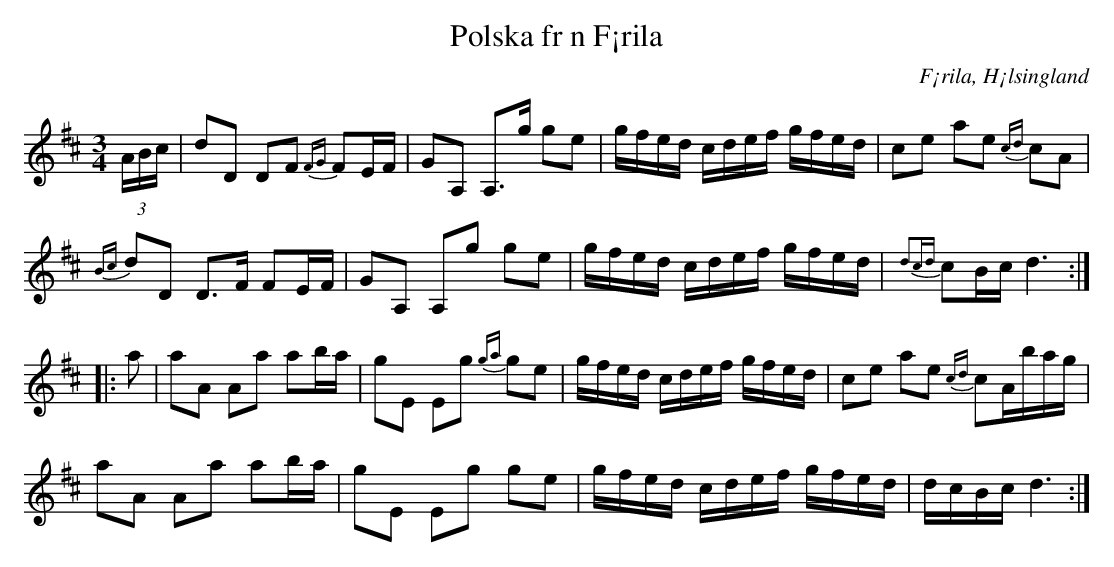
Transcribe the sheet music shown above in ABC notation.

X:1
T:Polska fr n F¡rila
O:F¡rila, H¡lsingland
M:3/4
L:1/16
U:t=turn
K:D
(3ABc | d2D2 D2F2 {F4/3G4/3}F2EF | G2A,2 A,2>g2 g2e2 | gfed cdef gfed | c2e2 a2e2 {cd}c2A2 |
{Bc}d2D2 D2>F2 F2EF | G2A,2 A,2g2 g2e2 | gfed cdef gfed | {d2c3/3d3/3}c2Bc d6 ::
a2 | a2A2 A2a2 a2ba | g2E2 E2g2 {g3/3a3/3}g2e2 | gfed cdef gfed | c2e2 a2e2 {cd}c2Ab1/3a1/3g1/3 |
a2A2 A2a2 a2ba | g2E2 E2g2 g2e2 | gfed cdef gfed | dcBc d6 :|
